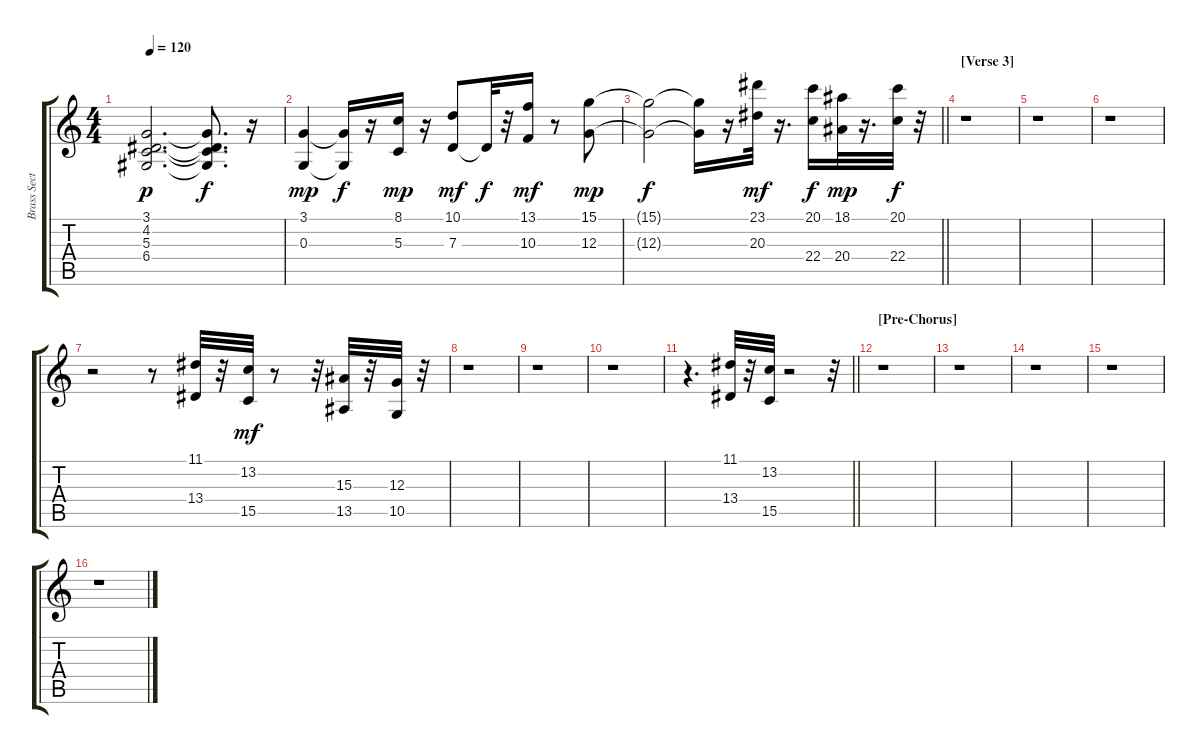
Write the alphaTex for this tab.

\track ("Brass Section" "Brass Sect") {instrument brasssection}
\staff {score tabs}
\tuning (E4 B3 G3 D3 A2 E2) {hide}
\ts (4 4)
\tempo 120
\clef g2
\ks c
(3.1 4.2 5.3 6.4).2{d dy p} (3.1{t} 4.2{t} 5.3{t} 6.4{t}).8{d dy f} r.16 |
(3.1 0.3).4{dy mp} (3.1{t} 0.3{t}).16{dy f} r.16 (8.1 5.3).16{dy mp} r.16 (10.1 7.3).8{dy mf} 7.3{t}.32{dy f} r.32 (13.1 10.3).16{dy mf} r.8 (15.1 12.3).8{dy mp} |
\barLineRight lightlight
(15.1{t} 12.3{t}).2{dy f} (15.1{t} 12.3{t}).16 r.16 (23.1 20.3).32{dy mf} r.16{d} (20.1 22.4).16{dy f} (18.1 20.4).32{dy mp} r.16{d} (20.1 22.4).32{dy f} r.32 |
\section ("" "[Verse 3]")
r.1 |
r.1 |
r.1 |
r.2 r.8 (11.1 13.4).32 r.32 (13.2 15.5).32{dy mf} r.8 r.32 (15.3 13.5).32 r.32 (12.3 10.5).32 r.32 |
r.1 |
r.1 |
r.1 |
\barLineRight lightlight
r.4{d} (11.1 13.4).32 r.32 (13.2 15.5).32 r.2 r.32 |
\section ("" "[Pre-Chorus]")
r.1 |
r.1 |
r.1 |
r.1 |
r.1
